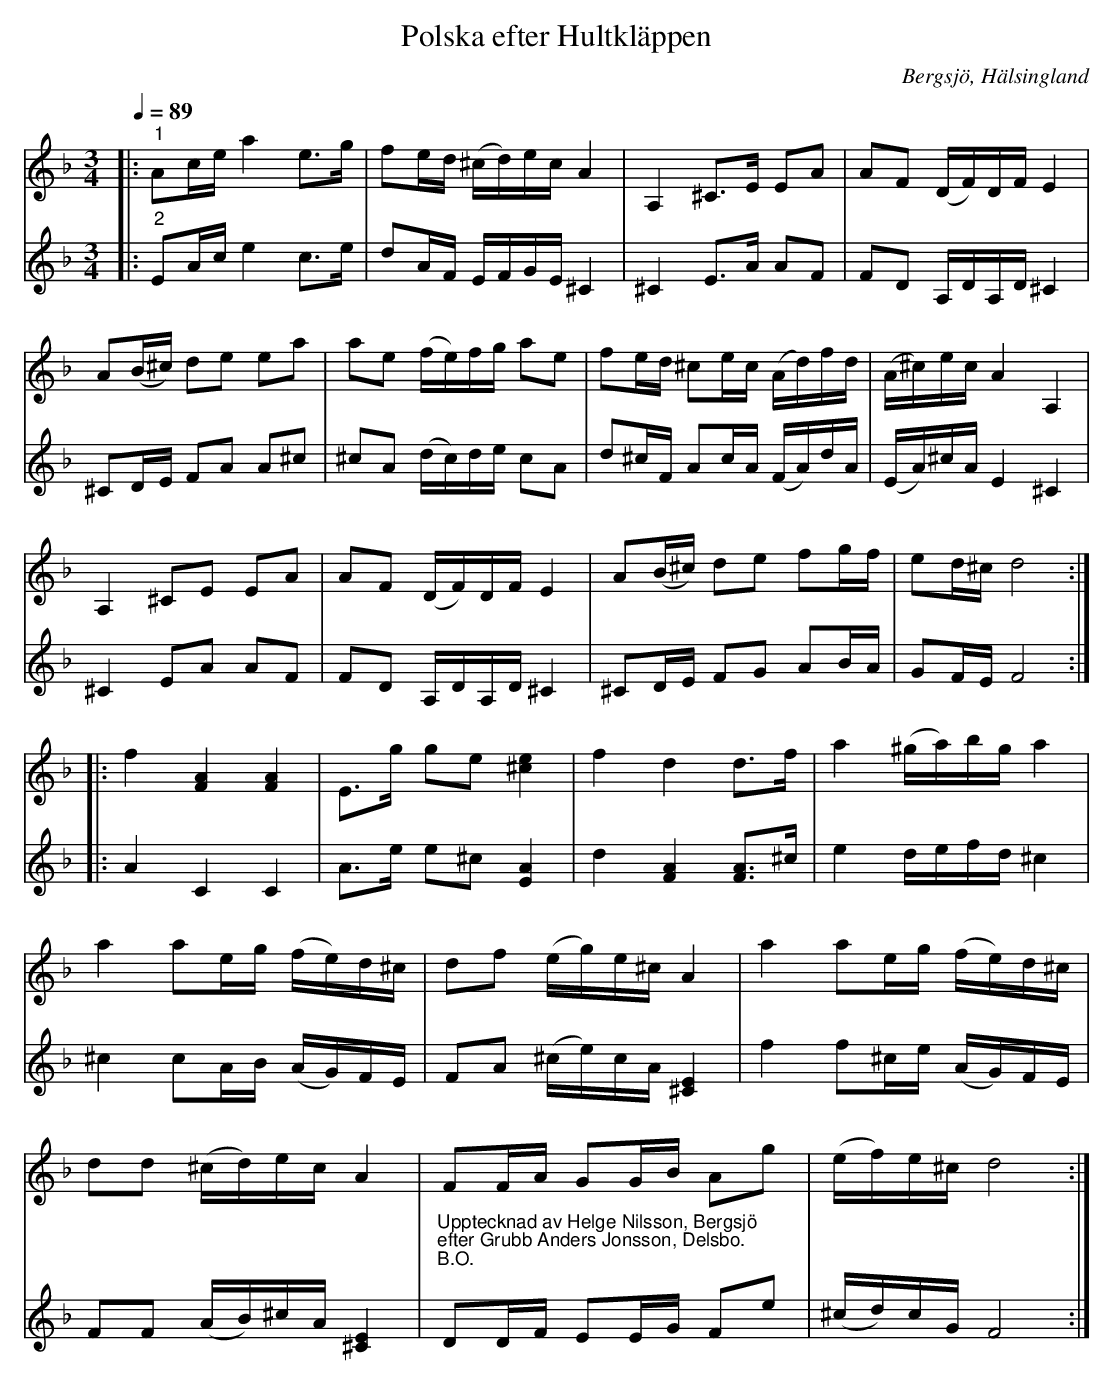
X:1
T:Polska efter Hultkläppen
O:Bergsjö, Hälsingland
L:1/16
Q:1/4=89
M:3/4
K:Dm
V:1
|:"^1" A2ce a4 e2>g2 | f2ed (^cd)ec A4 | A,4 ^C2>E2 E2A2 | A2F2 (DF)DF E4 |
A2(B^c) d2e2 e2a2 | a2e2 (fe)fg a2e2 | f2ed ^c2ec (Ad)fd | (A^c)ec A4 A,4 |
A,4 ^C2E2 E2A2 | A2F2 (DF)DF E4 | A2(B^c) d2e2 f2gf | e2d^c d8 ::
f4 [FA]4 [FA]4 | E2>g2 g2e2 [^ce]4 | f4 d4 d2>f2 | a4 (^ga)bg a4 |
a4 a2eg (fe)d^c | d2f2 (eg)e^c A4 | a4 a2eg (fe)d^c |
d2d2 (^cd)ec A4 | F2FA G2GB A2g2 | (ef)e^c d8 :|
V:2
|:"^2" E2Ac e4 c2>e2 | d2AF EFGE ^C4 | ^C4 E2>A2 A2F2 | F2D2 A,DA,D ^C4 |
^C2DE F2A2 A2^c2 | ^c2A2 (dc)de c2A2 | d2^cF A2cA (FA)dA | (EA)^cA E4 ^C4 |
 ^C4 E2A2 A2F2 | F2D2 A,DA,D ^C4 | ^C2DE F2G2 A2BA | G2FE F8 ::
A4 C4 C4 | A2>e2 e2^c2 [EA]4 | d4 [FA]4 [FA]2>^c2 | e4 defd ^c4 |
^c4 c2AB (AG)FE | F2A2 (^ce)cA [^CE]4 | f4 f2^ce (AG)FE |
F2F2 (AB)^cA [^CE]4 | "^Upptecknad av Helge Nilsson, Bergsjö""^efter Grubb Anders Jonsson, Delsbo.""^B.O." D2DF E2EG F2e2 | (^cd)cG F8 :|
